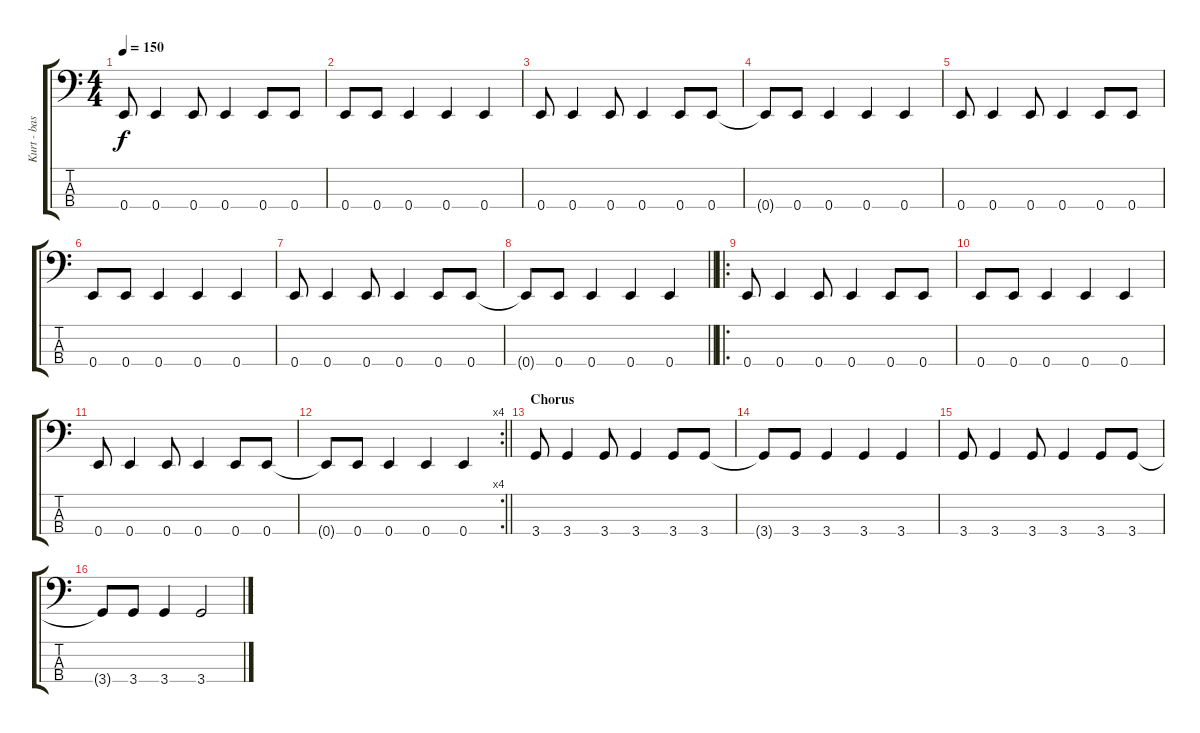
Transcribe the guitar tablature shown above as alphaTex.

\track ("Kurt - bass" "Kurt - bas") {instrument electricbasspick}
\staff {score tabs}
\tuning (G2 D2 A1 E1) {hide}
\ts (4 4)
\tempo 150
\clef f4
\ks c
0.4.8{dy f} 0.4.4 0.4.8 0.4.4 0.4.8 0.4.8 |
0.4.8 0.4.8 0.4.4 0.4.4 0.4.4 |
0.4.8 0.4.4 0.4.8 0.4.4 0.4.8 0.4.8 |
0.4{t}.8 0.4.8 0.4.4 0.4.4 0.4.4 |
0.4.8 0.4.4 0.4.8 0.4.4 0.4.8 0.4.8 |
0.4.8 0.4.8 0.4.4 0.4.4 0.4.4 |
0.4.8 0.4.4 0.4.8 0.4.4 0.4.8 0.4.8 |
\barLineRight lightlight
0.4{t}.8 0.4.8 0.4.4 0.4.4 0.4.4 |
\ro
0.4.8 0.4.4 0.4.8 0.4.4 0.4.8 0.4.8 |
0.4.8 0.4.8 0.4.4 0.4.4 0.4.4 |
0.4.8 0.4.4 0.4.8 0.4.4 0.4.8 0.4.8 |
\rc 4
\barLineRight lightlight
0.4{t}.8 0.4.8 0.4.4 0.4.4 0.4.4 |
\section ("" "Chorus")
3.4.8 3.4.4 3.4.8 3.4.4 3.4.8 3.4.8 |
3.4{t}.8 3.4.8 3.4.4 3.4.4 3.4.4 |
3.4.8 3.4.4 3.4.8 3.4.4 3.4.8 3.4.8 |
3.4{t}.8 3.4.8 3.4.4 3.4.2
